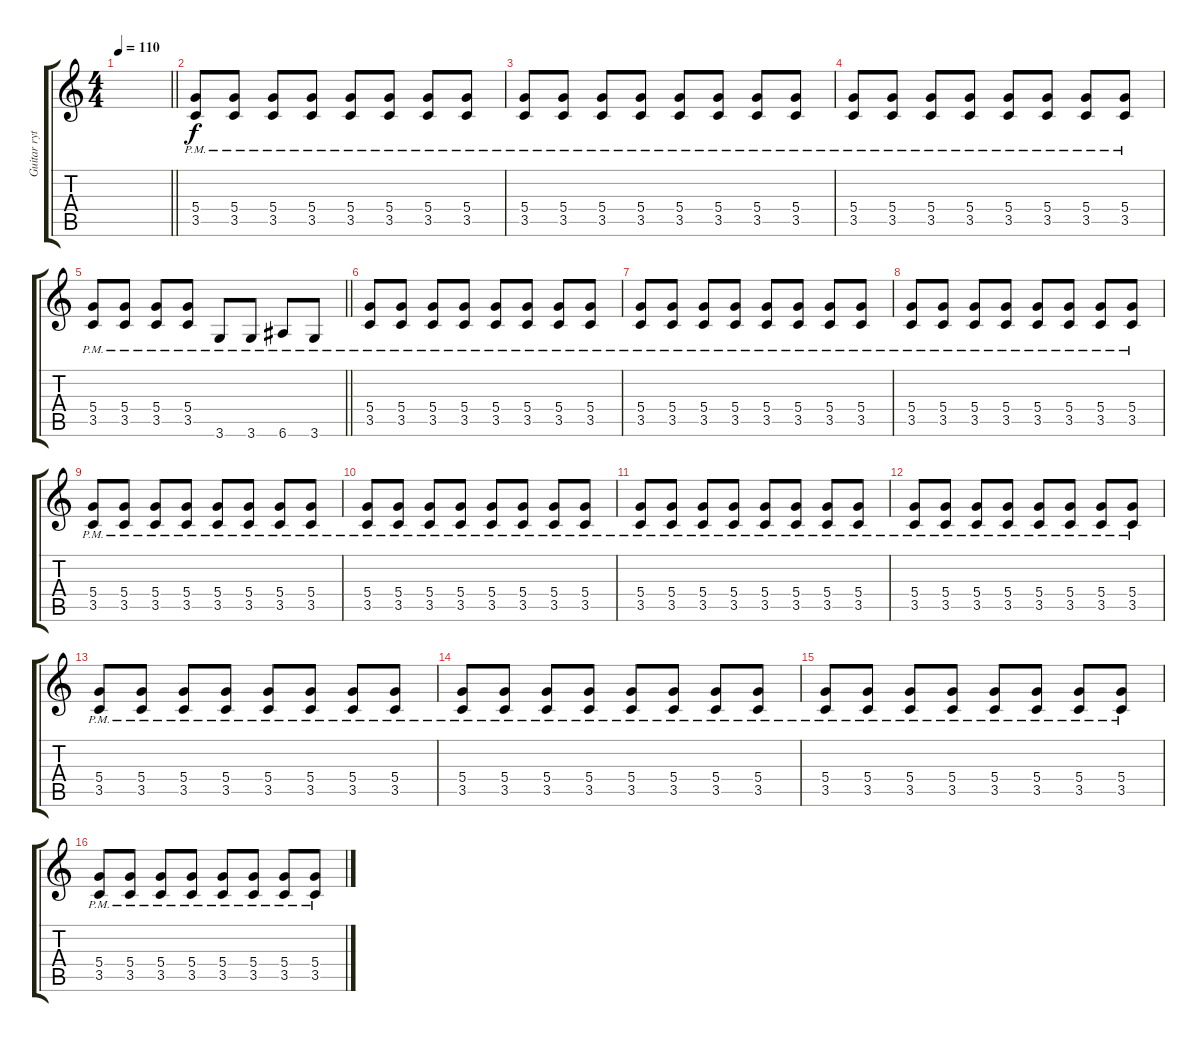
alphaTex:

\track ("Guitar rythm 2" "Guitar ryt") {instrument overdrivenguitar}
\staff {score tabs}
\tuning (E4 B3 G3 D3 A2 E2) {hide}
\ts (4 4)
\tempo 110
\clef g2
\barLineRight lightlight
\ks c
|
(5.4{pm} 3.5{pm}).8 (5.4{pm} 3.5{pm}).8 (5.4{pm} 3.5{pm}).8 (5.4{pm} 3.5{pm}).8 (5.4{pm} 3.5{pm}).8 (5.4{pm} 3.5{pm}).8 (5.4{pm} 3.5{pm}).8 (5.4{pm} 3.5{pm}).8 |
(5.4{pm} 3.5{pm}).8 (5.4{pm} 3.5{pm}).8 (5.4{pm} 3.5{pm}).8 (5.4{pm} 3.5{pm}).8 (5.4{pm} 3.5{pm}).8 (5.4{pm} 3.5{pm}).8 (5.4{pm} 3.5{pm}).8 (5.4{pm} 3.5{pm}).8 |
(5.4{pm} 3.5{pm}).8 (5.4{pm} 3.5{pm}).8 (5.4{pm} 3.5{pm}).8 (5.4{pm} 3.5{pm}).8 (5.4{pm} 3.5{pm}).8 (5.4{pm} 3.5{pm}).8 (5.4{pm} 3.5{pm}).8 (5.4{pm} 3.5{pm}).8 |
\barLineRight lightlight
(5.4{pm} 3.5{pm}).8 (5.4{pm} 3.5{pm}).8 (5.4{pm} 3.5{pm}).8 (5.4{pm} 3.5{pm}).8 3.6{pm}.8 3.6{pm}.8 6.6{pm}.8 3.6{pm}.8 |
(5.4{pm} 3.5{pm}).8 (5.4{pm} 3.5{pm}).8 (5.4{pm} 3.5{pm}).8 (5.4{pm} 3.5{pm}).8 (5.4{pm} 3.5{pm}).8 (5.4{pm} 3.5{pm}).8 (5.4{pm} 3.5{pm}).8 (5.4{pm} 3.5{pm}).8 |
(5.4{pm} 3.5{pm}).8 (5.4{pm} 3.5{pm}).8 (5.4{pm} 3.5{pm}).8 (5.4{pm} 3.5{pm}).8 (5.4{pm} 3.5{pm}).8 (5.4{pm} 3.5{pm}).8 (5.4{pm} 3.5{pm}).8 (5.4{pm} 3.5{pm}).8 |
(5.4{pm} 3.5{pm}).8 (5.4{pm} 3.5{pm}).8 (5.4{pm} 3.5{pm}).8 (5.4{pm} 3.5{pm}).8 (5.4{pm} 3.5{pm}).8 (5.4{pm} 3.5{pm}).8 (5.4{pm} 3.5{pm}).8 (5.4{pm} 3.5{pm}).8 |
(5.4{pm} 3.5{pm}).8 (5.4{pm} 3.5{pm}).8 (5.4{pm} 3.5{pm}).8 (5.4{pm} 3.5{pm}).8 (5.4{pm} 3.5{pm}).8 (5.4{pm} 3.5{pm}).8 (5.4{pm} 3.5{pm}).8 (5.4{pm} 3.5{pm}).8 |
(5.4{pm} 3.5{pm}).8 (5.4{pm} 3.5{pm}).8 (5.4{pm} 3.5{pm}).8 (5.4{pm} 3.5{pm}).8 (5.4{pm} 3.5{pm}).8 (5.4{pm} 3.5{pm}).8 (5.4{pm} 3.5{pm}).8 (5.4{pm} 3.5{pm}).8 |
(5.4{pm} 3.5{pm}).8 (5.4{pm} 3.5{pm}).8 (5.4{pm} 3.5{pm}).8 (5.4{pm} 3.5{pm}).8 (5.4{pm} 3.5{pm}).8 (5.4{pm} 3.5{pm}).8 (5.4{pm} 3.5{pm}).8 (5.4{pm} 3.5{pm}).8 |
(5.4{pm} 3.5{pm}).8 (5.4{pm} 3.5{pm}).8 (5.4{pm} 3.5{pm}).8 (5.4{pm} 3.5{pm}).8 (5.4{pm} 3.5{pm}).8 (5.4{pm} 3.5{pm}).8 (5.4{pm} 3.5{pm}).8 (5.4{pm} 3.5{pm}).8 |
(5.4{pm} 3.5{pm}).8 (5.4{pm} 3.5{pm}).8 (5.4{pm} 3.5{pm}).8 (5.4{pm} 3.5{pm}).8 (5.4{pm} 3.5{pm}).8 (5.4{pm} 3.5{pm}).8 (5.4{pm} 3.5{pm}).8 (5.4{pm} 3.5{pm}).8 |
(5.4{pm} 3.5{pm}).8 (5.4{pm} 3.5{pm}).8 (5.4{pm} 3.5{pm}).8 (5.4{pm} 3.5{pm}).8 (5.4{pm} 3.5{pm}).8 (5.4{pm} 3.5{pm}).8 (5.4{pm} 3.5{pm}).8 (5.4{pm} 3.5{pm}).8 |
(5.4{pm} 3.5{pm}).8 (5.4{pm} 3.5{pm}).8 (5.4{pm} 3.5{pm}).8 (5.4{pm} 3.5{pm}).8 (5.4{pm} 3.5{pm}).8 (5.4{pm} 3.5{pm}).8 (5.4{pm} 3.5{pm}).8 (5.4{pm} 3.5{pm}).8 |
(5.4{pm} 3.5{pm}).8 (5.4{pm} 3.5{pm}).8 (5.4{pm} 3.5{pm}).8 (5.4{pm} 3.5{pm}).8 (5.4{pm} 3.5{pm}).8 (5.4{pm} 3.5{pm}).8 (5.4{pm} 3.5{pm}).8 (5.4{pm} 3.5{pm}).8
